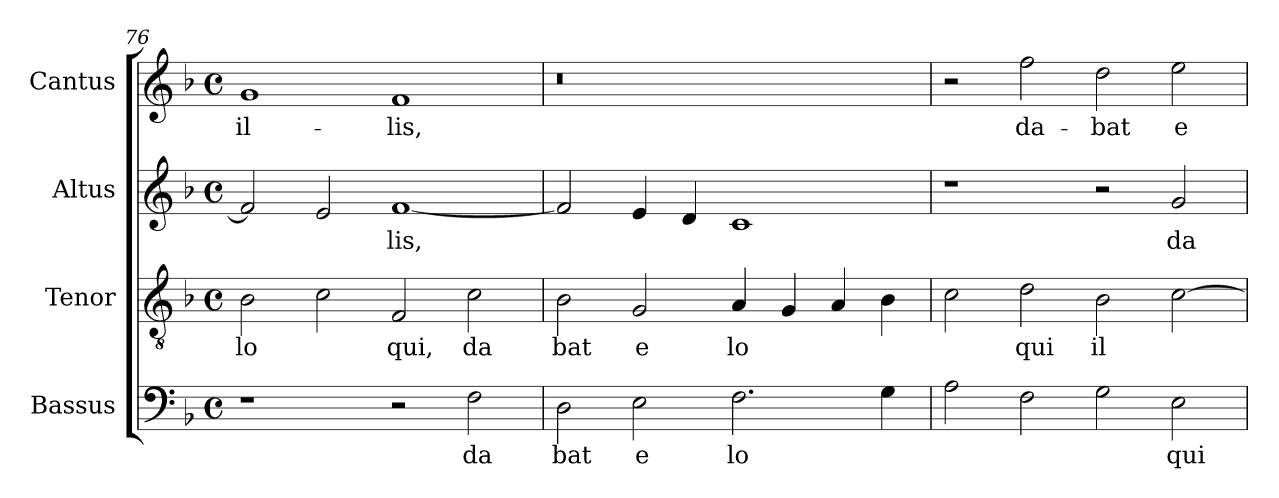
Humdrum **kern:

**kern	**text	**kern	**text	**kern	**text	**kern	**text
*part4	*part4	*part3	*part3	*part2	*part2	*part1	*part1
*staff4	*staff4	*staff3	*staff3	*staff2	*staff2	*staff1	*staff1
*I"Bassus	*	*I"Tenor	*	*I"Altus	*	*I"Cantus	*
*clefF4	*	*clefGv2	*	*clefG2	*	*clefG2	*
*k[b-]	*	*k[b-]	*	*k[b-]	*	*k[b-]	*
*F:	*	*F:	*	*F:	*	*F:	*
*M4/4	*	*M4/4	*	*M4/4	*	*M4/4	*
*met(c)	*	*met(c)	*	*met(c)	*	*met(c)	*
=76	=76	=76	=76	=76	=76	=76	=76
!	!	!	!LO:LY:b:cj	!	!	!	!LO:LY:b:cj
1r	.	2B-\	lo	2f/]	.	1g	il-
.	.	2c\	.	2e/	.	.	.
!	!	!	!LO:LY:b:cj	!	!LO:LY:b:cj	!	!LO:LY:b:cj
2r	.	2F/	qui,	[<1f	-lis,	1f	-lis,
!	!LO:LY:b:cj	!	!LO:LY:b:cj	!	!	!	!
2F\	da	2c\	da	.	.	.	.
=77	=77	=77	=77	=77	=77	=77	=77
!	!LO:LY:b:cj	!	!LO:LY:b:cj	!	!	!	!
2D\	bat	2B-\	bat	2f/]	.	0r	.
!	!LO:LY:b:cj	!	!LO:LY:b:cj	!	!	!	!
2E\	e	2G/	e	4e/	.	.	.
.	.	.	.	4d/	.	.	.
!	!LO:LY:b:cj	!	!LO:LY:b:cj	!	!	!	!
2.F\	lo	4A/	lo	1c	.	.	.
.	.	4G/	.	.	.	.	.
.	.	4A/	.	.	.	.	.
4G\	.	4B-\	.	.	.	.	.
=78	=78	=78	=78	=78	=78	=78	=78
2A\	.	2c\	.	1r	.	2r	.
!	!	!	!LO:LY:b:cj	!	!	!	!LO:LY:b:cj
2F\	.	2d\	qui	.	.	2ff\	da-
!	!	!	!LO:LY:b:cj	!	!	!	!LO:LY:b:cj
2G\	.	2B-\	il	2r	.	2dd\	-bat
!	!LO:LY:b:cj	!	!	!	!LO:LY:b:cj	!	!LO:LY:b:cj
2E\	qui	[>2c\	.	2g/	da-	2ee\	e-
=	=	=	=	=	=	=	=
*-	*-	*-	*-	*-	*-	*-	*-
